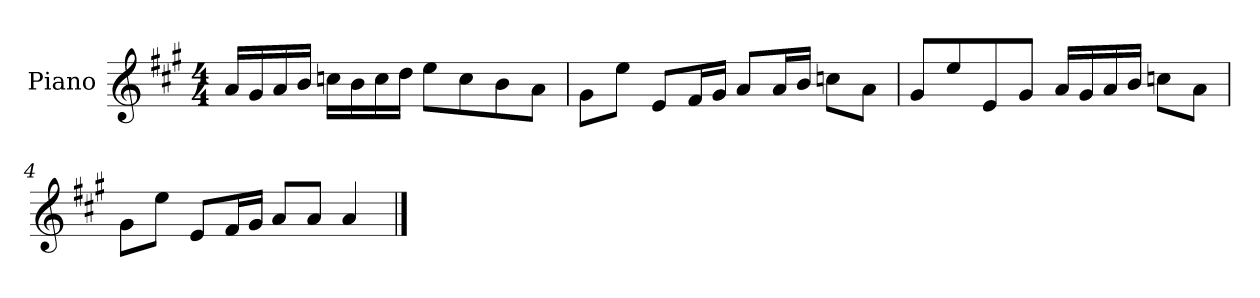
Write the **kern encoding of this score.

**kern
*part1
*staff1
*I"Piano
*I'P-no
*clefG2
*k[f#c#g#]
*M4/4
*MM90
=1
16a/LL
16g#/
16a/
16b/JJ
16ccn\LL
16b\
16cc\
16dd\JJ
8ee\L
8cc\
8b\
8a\J
=2
8g#\L
8ee\J
8e/L
16f#/L
16g#/JJ
8a/L
16a/L
16b/JJ
8ccn\L
8a\J
=3
8g#/L
8ee/
8e/
8g#/J
16a/LL
16g#/
16a/
16b/JJ
8ccn\L
8a\J
!!LO:LB:g=z
=4
8g#\L
8ee\J
8e/L
16f#/L
16g#/JJ
8a/L
8a/J
4a/
==
*-
